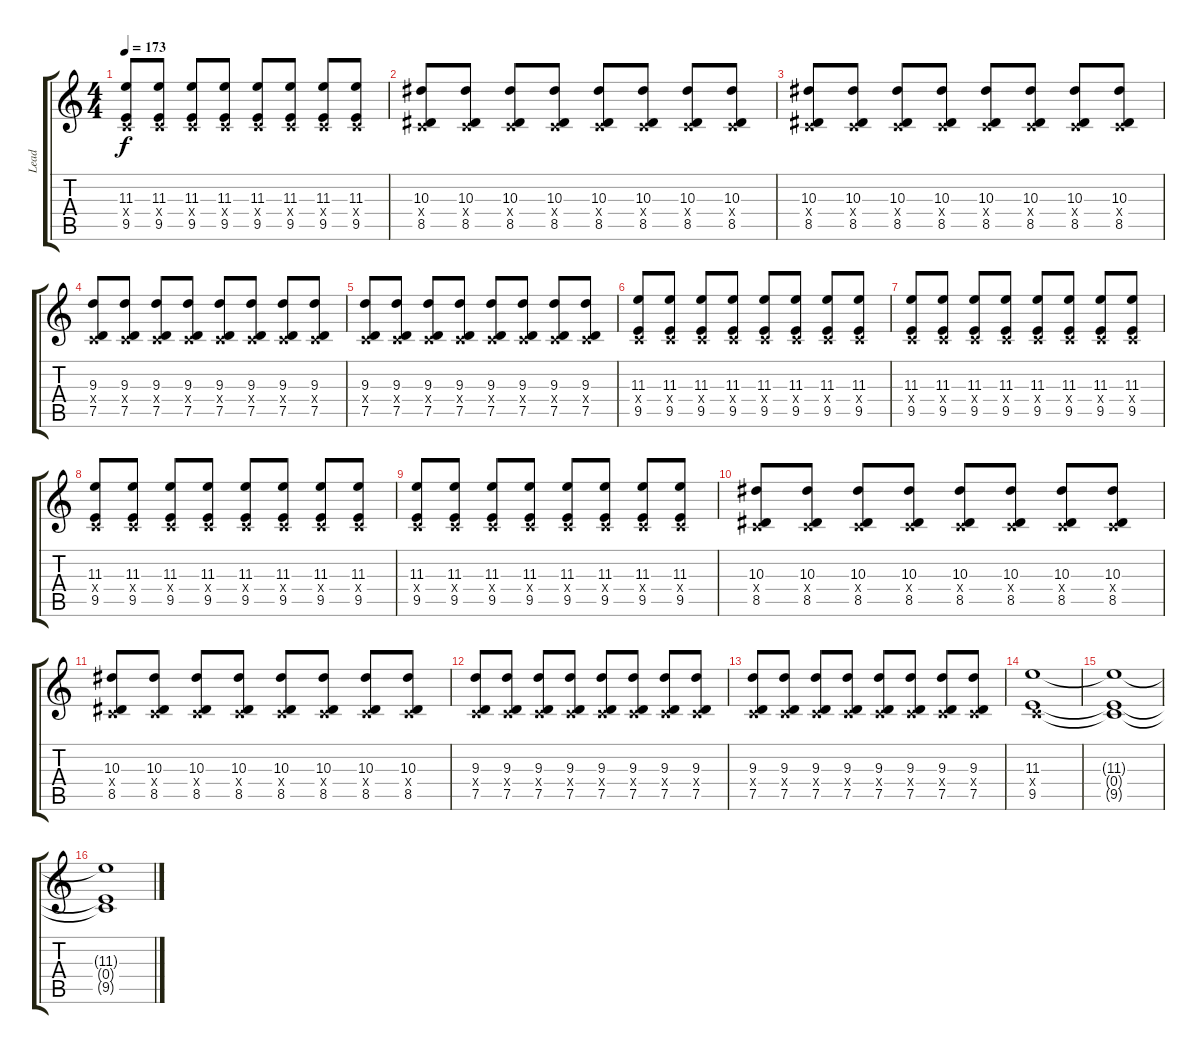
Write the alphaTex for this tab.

\track ("Lead" "Lead") {instrument distortionguitar}
\staff {score tabs}
\tuning (D4 A3 F3 C3 G2 C2) {hide}
\ts (4 4)
\tempo 173
\clef g2
\ks c
(11.3 0.4{x} 9.5).8{dy f} (11.3 0.4{x} 9.5).8 (11.3 0.4{x} 9.5).8 (11.3 0.4{x} 9.5).8 (11.3 0.4{x} 9.5).8 (11.3 0.4{x} 9.5).8 (11.3 0.4{x} 9.5).8 (11.3 0.4{x} 9.5).8 |
(10.3 0.4{x} 8.5).8 (10.3 0.4{x} 8.5).8 (10.3 0.4{x} 8.5).8 (10.3 0.4{x} 8.5).8 (10.3 0.4{x} 8.5).8 (10.3 0.4{x} 8.5).8 (10.3 0.4{x} 8.5).8 (10.3 0.4{x} 8.5).8 |
(10.3 0.4{x} 8.5).8 (10.3 0.4{x} 8.5).8 (10.3 0.4{x} 8.5).8 (10.3 0.4{x} 8.5).8 (10.3 0.4{x} 8.5).8 (10.3 0.4{x} 8.5).8 (10.3 0.4{x} 8.5).8 (10.3 0.4{x} 8.5).8 |
(9.3 0.4{x} 7.5).8 (9.3 0.4{x} 7.5).8 (9.3 0.4{x} 7.5).8 (9.3 0.4{x} 7.5).8 (9.3 0.4{x} 7.5).8 (9.3 0.4{x} 7.5).8 (9.3 0.4{x} 7.5).8 (9.3 0.4{x} 7.5).8 |
(9.3 0.4{x} 7.5).8 (9.3 0.4{x} 7.5).8 (9.3 0.4{x} 7.5).8 (9.3 0.4{x} 7.5).8 (9.3 0.4{x} 7.5).8 (9.3 0.4{x} 7.5).8 (9.3 0.4{x} 7.5).8 (9.3 0.4{x} 7.5).8 |
(11.3 0.4{x} 9.5).8 (11.3 0.4{x} 9.5).8 (11.3 0.4{x} 9.5).8 (11.3 0.4{x} 9.5).8 (11.3 0.4{x} 9.5).8 (11.3 0.4{x} 9.5).8 (11.3 0.4{x} 9.5).8 (11.3 0.4{x} 9.5).8 |
(11.3 0.4{x} 9.5).8 (11.3 0.4{x} 9.5).8 (11.3 0.4{x} 9.5).8 (11.3 0.4{x} 9.5).8 (11.3 0.4{x} 9.5).8 (11.3 0.4{x} 9.5).8 (11.3 0.4{x} 9.5).8 (11.3 0.4{x} 9.5).8 |
(11.3 0.4{x} 9.5).8 (11.3 0.4{x} 9.5).8 (11.3 0.4{x} 9.5).8 (11.3 0.4{x} 9.5).8 (11.3 0.4{x} 9.5).8 (11.3 0.4{x} 9.5).8 (11.3 0.4{x} 9.5).8 (11.3 0.4{x} 9.5).8 |
(11.3 0.4{x} 9.5).8 (11.3 0.4{x} 9.5).8 (11.3 0.4{x} 9.5).8 (11.3 0.4{x} 9.5).8 (11.3 0.4{x} 9.5).8 (11.3 0.4{x} 9.5).8 (11.3 0.4{x} 9.5).8 (11.3 0.4{x} 9.5).8 |
(10.3 0.4{x} 8.5).8 (10.3 0.4{x} 8.5).8 (10.3 0.4{x} 8.5).8 (10.3 0.4{x} 8.5).8 (10.3 0.4{x} 8.5).8 (10.3 0.4{x} 8.5).8 (10.3 0.4{x} 8.5).8 (10.3 0.4{x} 8.5).8 |
(10.3 0.4{x} 8.5).8 (10.3 0.4{x} 8.5).8 (10.3 0.4{x} 8.5).8 (10.3 0.4{x} 8.5).8 (10.3 0.4{x} 8.5).8 (10.3 0.4{x} 8.5).8 (10.3 0.4{x} 8.5).8 (10.3 0.4{x} 8.5).8 |
(9.3 0.4{x} 7.5).8 (9.3 0.4{x} 7.5).8 (9.3 0.4{x} 7.5).8 (9.3 0.4{x} 7.5).8 (9.3 0.4{x} 7.5).8 (9.3 0.4{x} 7.5).8 (9.3 0.4{x} 7.5).8 (9.3 0.4{x} 7.5).8 |
(9.3 0.4{x} 7.5).8 (9.3 0.4{x} 7.5).8 (9.3 0.4{x} 7.5).8 (9.3 0.4{x} 7.5).8 (9.3 0.4{x} 7.5).8 (9.3 0.4{x} 7.5).8 (9.3 0.4{x} 7.5).8 (9.3 0.4{x} 7.5).8 |
(11.3 0.4{x} 9.5).1 |
(11.3{t} 0.4{t} 9.5{t}).1 |
(11.3{t} 0.4{t} 9.5{t}).1
